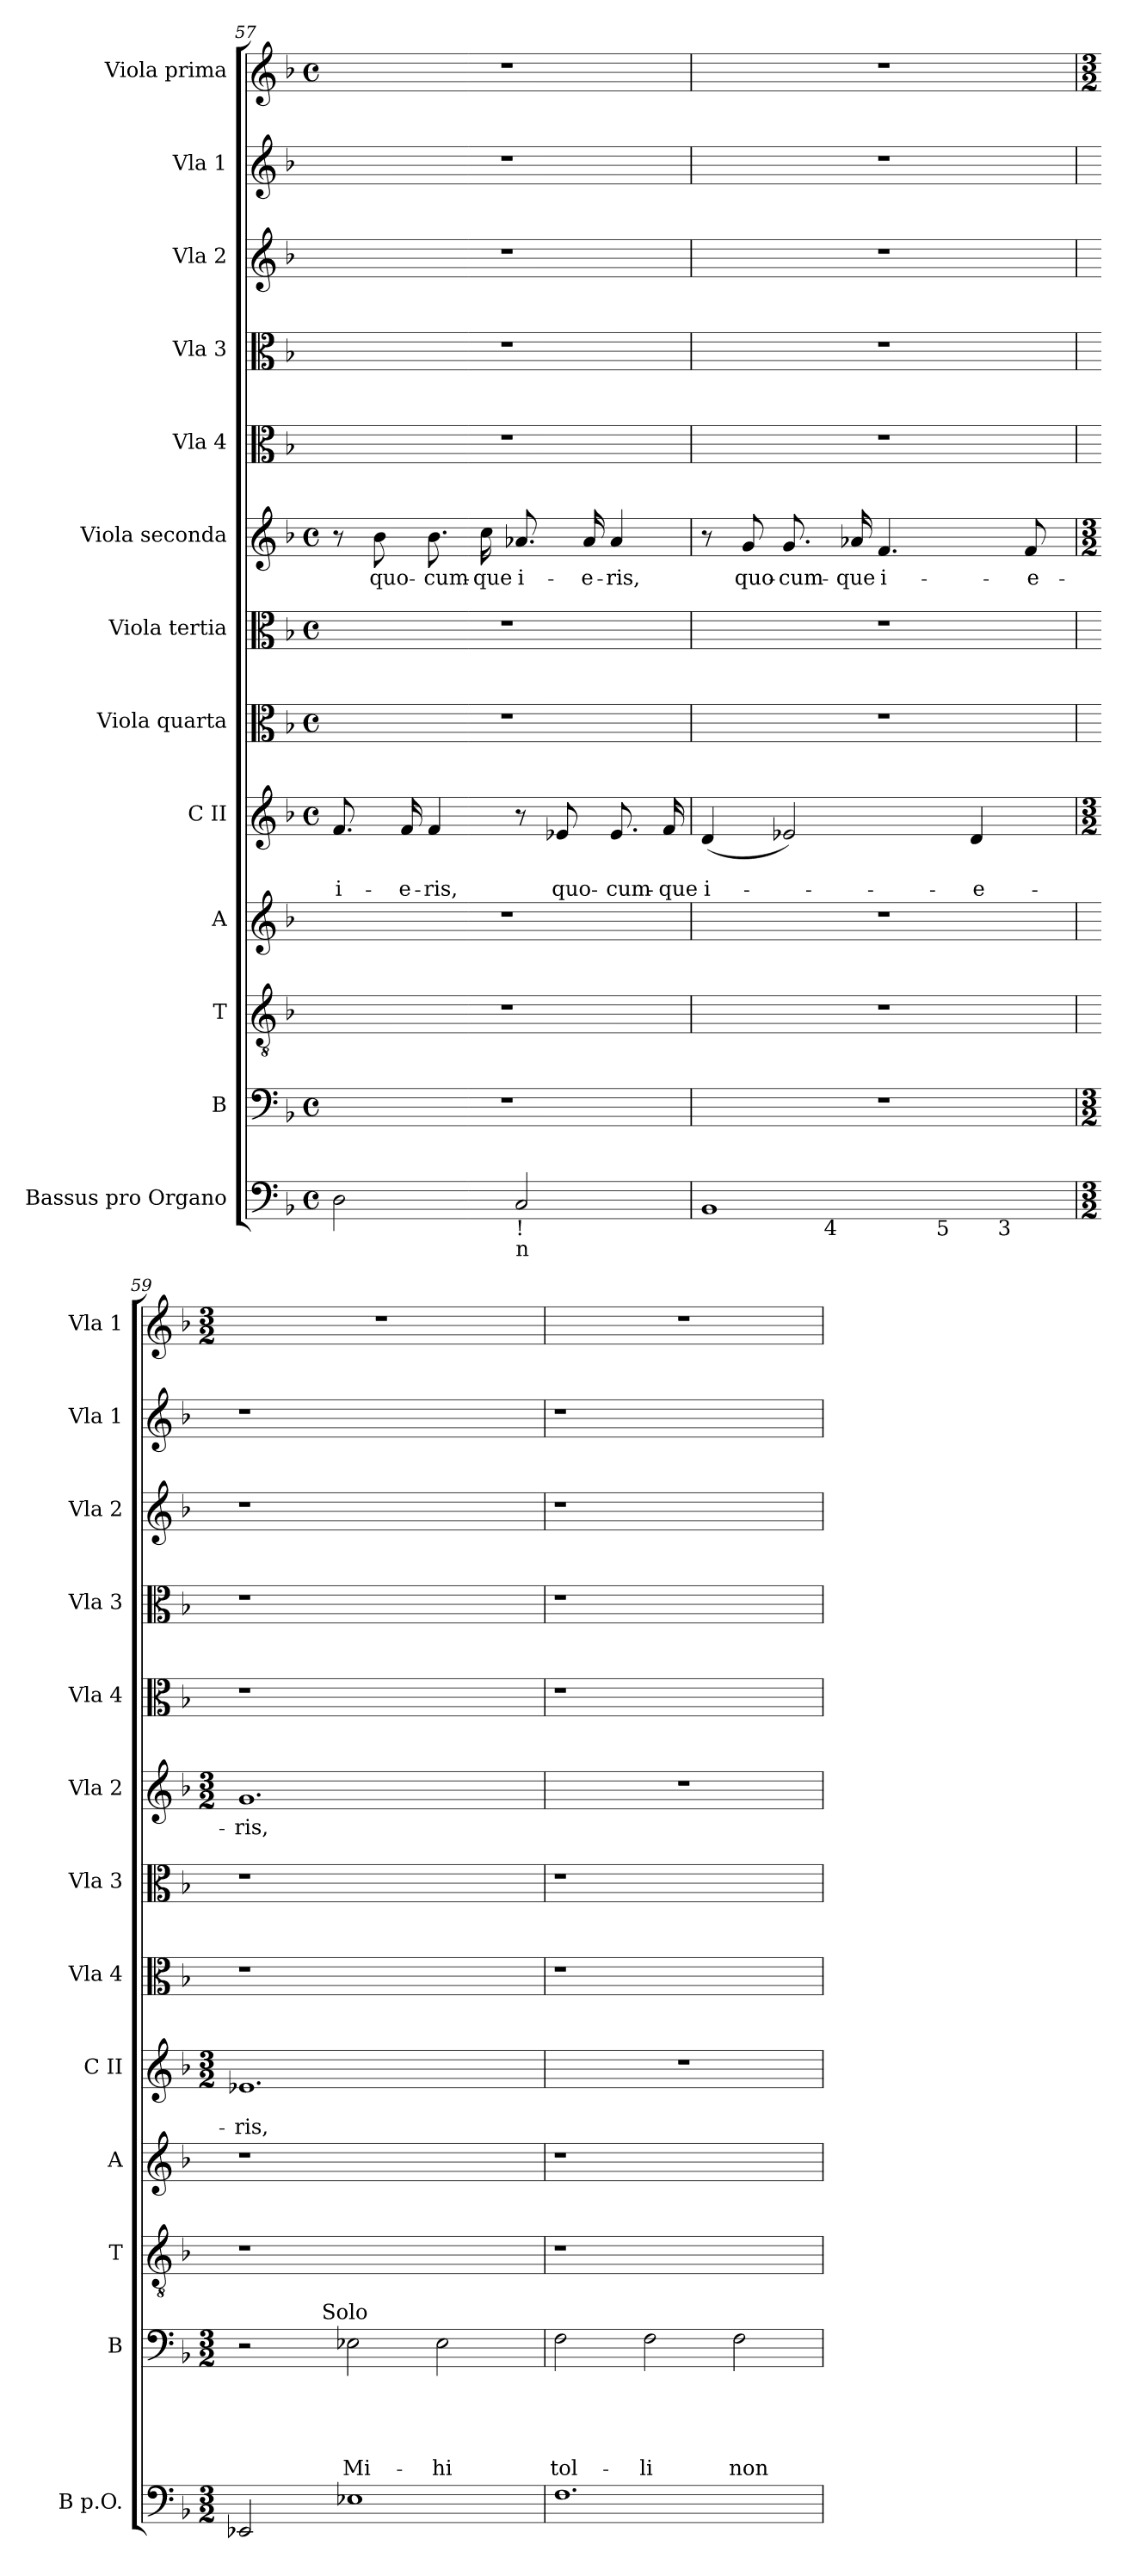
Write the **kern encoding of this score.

**kern	**kern	**text	**text	**text	**text	**text	**kern	**kern	**kern	**text	**text	**kern	**kern	**kern	**text	**kern	**kern	**kern	**kern	**kern
*part13	*part12	*part12	*part12	*part12	*part12	*part12	*part11	*part10	*part9	*part9	*part9	*part8	*part7	*part6	*part6	*part5	*part4	*part3	*part2	*part1
*staff13	*staff12	*staff12	*staff12	*staff12	*staff12	*staff12	*staff11	*staff10	*staff9	*staff9	*staff9	*staff8	*staff7	*staff6	*staff6	*staff5	*staff4	*staff3	*staff2	*staff1
*I"Bassus pro Organo	*I"B	*	*	*	*	*	*I"T	*I"A	*I"C II	*	*	*I"Viola quarta	*I"Viola tertia	*I"Viola seconda	*	*I"Vla 4	*I"Vla 3	*I"Vla 2	*I"Vla 1	*I"Viola prima
*I'B p.O.	*I'B	*	*	*	*	*	*I'T	*I'A	*I'C II	*	*	*I'Vla 4	*I'Vla 3	*I'Vla 2	*	*I'Vla 4	*I'Vla 3	*I'Vla 2	*I'Vla 1	*I'Vla 1
*clefF4	*clefF4	*	*	*	*	*	*clefGv2	*clefG2	*clefG2	*	*	*clefC3	*clefC3	*clefG2	*	*clefC3	*clefC3	*clefG2	*clefG2	*clefG2
*k[b-]	*k[b-]	*	*	*	*	*	*k[b-]	*k[b-]	*k[b-]	*	*	*k[b-]	*k[b-]	*k[b-]	*	*k[b-]	*k[b-]	*k[b-]	*k[b-]	*k[b-]
*F:	*F:	*	*	*	*	*	*F:	*F:	*F:	*	*	*F:	*F:	*F:	*	*F:	*F:	*F:	*F:	*F:
*M4/4	*M4/4	*	*	*	*	*	*	*	*M4/4	*	*	*M4/4	*M4/4	*M4/4	*	*	*	*	*	*M4/4
*met(c)	*met(c)	*	*	*	*	*	*	*	*met(c)	*	*	*met(c)	*met(c)	*met(c)	*	*	*	*	*	*met(c)
=57	=57	=57	=57	=57	=57	=57	=57	=57	=57	=57	=57	=57	=57	=57	=57	=57	=57	=57	=57	=57
!	!	!	!	!	!	!	!	!	!	!	!LO:LY:b:rj	!	!	!	!	!	!	!	!	!
2D>\	1r	.	.	.	.	.	1r	1r	8.f/	.	i-	1r	1r	8r	.	1r	1r	1r	1r	1r
!	!	!	!	!	!	!	!	!	!	!	!	!	!	!	!LO:LY:b	!	!	!	!	!
.	.	.	.	.	.	.	.	.	.	.	.	.	.	8b-\	quo-	.	.	.	.	.
!	!	!	!	!	!	!	!	!	!	!	!LO:LY:b	!	!	!	!	!	!	!	!	!
.	.	.	.	.	.	.	.	.	16f/	.	-e-	.	.	.	.	.	.	.	.	.
!	!	!	!	!	!	!	!	!	!	!	!LO:LY:b	!	!	!	!LO:LY:b	!	!	!	!	!
.	.	.	.	.	.	.	.	.	4f/	.	-ris,	.	.	8.b-\	-cum-	.	.	.	.	.
!	!	!	!	!	!	!	!	!	!	!	!	!	!	!	!LO:LY:b:rj	!	!	!	!	!
.	.	.	.	.	.	.	.	.	.	.	.	.	.	16cc\	-que	.	.	.	.	.
!LO:TX:b:t=!	!	!	!	!	!	!	!	!	!	!	!	!	!	!	!	!	!	!	!	!
!LO:TX:b:t=n	!	!	!	!	!	!	!	!	!	!	!	!	!	!	!	!	!	!	!	!
!	!	!	!	!	!	!	!	!	!	!	!	!	!	!	!LO:LY:b:rj	!	!	!	!	!
2C/	.	.	.	.	.	.	.	.	8r	.	.	.	.	8.a-X/	i-	.	.	.	.	.
!	!	!	!	!	!	!	!	!	!	!	!LO:LY:b	!	!	!	!	!	!	!	!	!
.	.	.	.	.	.	.	.	.	8e-X/	.	quo-	.	.	.	.	.	.	.	.	.
!	!	!	!	!	!	!	!	!	!	!	!	!	!	!	!LO:LY:b	!	!	!	!	!
.	.	.	.	.	.	.	.	.	.	.	.	.	.	16a-/	-e-	.	.	.	.	.
!	!	!	!	!	!	!	!	!	!	!	!LO:LY:b	!	!	!	!LO:LY:b	!	!	!	!	!
.	.	.	.	.	.	.	.	.	8.e-/	.	-cum-	.	.	4a-/	-ris,	.	.	.	.	.
!	!	!	!	!	!	!	!	!	!	!	!LO:LY:b:rj	!	!	!	!	!	!	!	!	!
.	.	.	.	.	.	.	.	.	16f/	.	-que	.	.	.	.	.	.	.	.	.
=58	=58	=58	=58	=58	=58	=58	=58	=58	=58	=58	=58	=58	=58	=58	=58	=58	=58	=58	=58	=58
!	!	!	!	!	!	!	!	!	!	!	!LO:LY:b:rj	!	!	!	!	!	!	!	!	!
*^	*	*	*	*	*	*	*	*	*	*	*	*	*	*	*	*	*	*	*	*
*	*^	*	*	*	*	*	*	*	*	*	*	*	*	*	*	*	*	*	*	*	*
*	*	*^	*	*	*	*	*	*	*	*	*	*	*	*	*	*	*	*	*	*	*	*
1BB-<	4.ryy	2ryy	2ryy	1r	.	.	.	.	.	1r	1r	(<4d/	.	i-	1r	1r	8r	.	1r	1r	1r	1r	1r
!	!	!	!	!	!	!	!	!	!	!	!	!	!	!	!	!	!	!LO:LY:b	!	!	!	!	!
.	.	.	.	.	.	.	.	.	.	.	.	.	.	.	.	.	8g/	quo-	.	.	.	.	.
!	!	!	!	!	!	!	!	!	!	!	!	!	!	!	!	!	!	!LO:LY:b	!	!	!	!	!
.	.	.	.	.	.	.	.	.	.	.	.	2e-X/)	.	.	.	.	8.g/	-cum-	.	.	.	.	.
!	!LO:TX:b:t=4	!	!	!	!	!	!	!	!	!	!	!	!	!	!	!	!	!	!	!	!	!	!
.	2ryy	.	.	.	.	.	.	.	.	.	.	.	.	.	.	.	.	.	.	.	.	.	.
!	!	!	!	!	!	!	!	!	!	!	!	!	!	!	!	!	!	!LO:LY:b:rj	!	!	!	!	!
.	.	.	.	.	.	.	.	.	.	.	.	.	.	.	.	.	16a-X/	-que	.	.	.	.	.
!	!	!	!	!	!	!	!	!	!	!	!	!	!	!	!	!	!	!LO:LY:b:rj	!	!	!	!	!
.	.	8ryy	4ryy	.	.	.	.	.	.	.	.	.	.	.	.	.	4.f/	i-	.	.	.	.	.
.	.	32ryy	.	.	.	.	.	.	.	.	.	.	.	.	.	.	.	.	.	.	.	.	.
!	!	!LO:TX:b:t=5	!	!	!	!	!	!	!	!	!	!	!	!	!	!	!	!	!	!	!	!	!
.	.	4ryy	.	.	.	.	.	.	.	.	.	.	.	.	.	.	.	.	.	.	.	.	.
!	!	!	!	!	!	!	!	!	!	!	!	!	!	!LO:LY:b	!	!	!	!	!	!	!	!	!
.	.	.	16ryy	.	.	.	.	.	.	.	.	4d/	.	-e-	.	.	.	.	.	.	.	.	.
!	!	!	!LO:TX:b:t=3	!	!	!	!	!	!	!	!	!	!	!	!	!	!	!	!	!	!	!	!
.	.	.	8.ryy	.	.	.	.	.	.	.	.	.	.	.	.	.	.	.	.	.	.	.	.
!	!	!	!	!	!	!	!	!	!	!	!	!	!	!	!	!	!	!LO:LY:b	!	!	!	!	!
.	8ryy	.	.	.	.	.	.	.	.	.	.	.	.	.	.	.	8f/	-e-	.	.	.	.	.
.	.	16.ryy	.	.	.	.	.	.	.	.	.	.	.	.	.	.	.	.	.	.	.	.	.
*v	*v	*v	*v	*	*	*	*	*	*	*	*	*	*	*	*	*	*	*	*	*	*	*	*
!!LO:PB:g=z
=59	=59	=59	=59	=59	=59	=59	=59	=59	=59	=59	=59	=59	=59	=59	=59	=59	=59	=59	=59	=59
*M3/2	*M3/2	*	*	*	*	*	*	*	*M3/2	*	*	*	*	*M3/2	*	*	*	*	*	*M3/2
*^	*	*	*	*	*	*	*	*	*	*	*	*	*	*	*	*	*	*	*	*
*	*^	*	*	*	*	*	*	*	*	*	*	*	*	*	*	*	*	*	*	*	*
*	*	*^	*	*	*	*	*	*	*	*	*	*	*	*	*	*	*	*	*	*	*	*
!	!	!	!	!	!	!	!	!	!	!	!	!	!	!LO:LY:b	!	!	!	!LO:LY:b	!	!	!	!	!
*v	*v	*v	*v	*^	*	*	*	*	*	*	*	*	*	*	*	*	*	*	*	*	*	*	*
2EE-X/	2r	4..ryy	.	.	.	.	.	1r	1r	1.e-X	.	-ris,	1r	1r	1.g	-ris,	1r	1r	1r	1r	1.r
!	!	!LO:TX:a:t=Solo	!	!	!	!	!	!	!	!	!	!	!	!	!	!	!	!	!	!	!
.	.	1ryy	.	.	.	.	.	.	.	.	.	.	.	.	.	.	.	.	.	.	.
!	!	!	!	!	!	!	!LO:LY:b	!	!	!	!	!	!	!	!	!	!	!	!	!	!
1E-X	2E-X\	.	.	.	.	.	Mi-	.	.	.	.	.	.	.	.	.	.	.	.	.	.
!	!	!	!	!	!	!	!LO:LY:b	!	!	!	!	!	!	!	!	!	!	!	!	!	!
.	2E-\	.	.	.	.	.	-hi	2ryy	2ryy	.	.	.	2ryy	2ryy	.	.	2ryy	2ryy	2ryy	2ryy	.
.	.	16ryy	.	.	.	.	.	.	.	.	.	.	.	.	.	.	.	.	.	.	.
=60	=60	=60	=60	=60	=60	=60	=60	=60	=60	=60	=60	=60	=60	=60	=60	=60	=60	=60	=60	=60	=60
!	!	!	!	!	!	!	!LO:LY:b	!	!	!LO:N:vis=1	!	!	!	!	!LO:N:vis=1	!	!	!	!	!	!
*	*v	*v	*	*	*	*	*	*	*	*	*	*	*	*	*	*	*	*	*	*	*
1.F	2F\	.	.	.	.	tol-	1r	1r	1.r	.	.	1r	1r	1.r	.	1r	1r	1r	1r	1.r
!	!	!	!	!	!	!LO:LY:b:rj	!	!	!	!	!	!	!	!	!	!	!	!	!	!
.	2F\	.	.	.	.	-li	.	.	.	.	.	.	.	.	.	.	.	.	.	.
!	!	!	!	!	!	!LO:LY:b	!	!	!	!	!	!	!	!	!	!	!	!	!	!
.	2F\	.	.	.	.	non	2ryy	2ryy	.	.	.	2ryy	2ryy	.	.	2ryy	2ryy	2ryy	2ryy	.
=	=	=	=	=	=	=	=	=	=	=	=	=	=	=	=	=	=	=	=	=
*-	*-	*-	*-	*-	*-	*-	*-	*-	*-	*-	*-	*-	*-	*-	*-	*-	*-	*-	*-	*-
